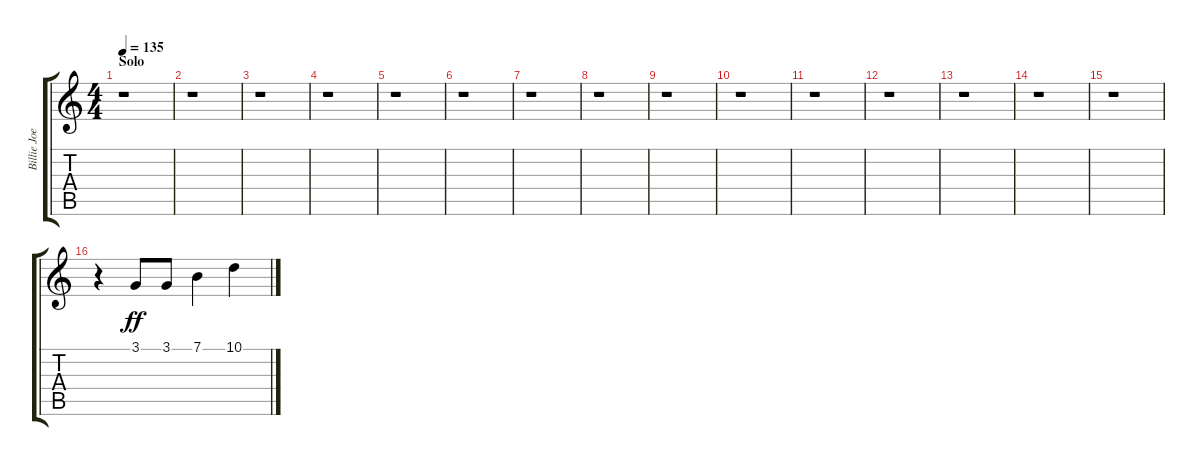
\track ("Billie Joe Armstrong (Voice)" "Billie Joe") {instrument lead6voice}
\staff {score tabs}
\tuning (E4 B3 G3 D3 A2 E2) {hide}
\ts (4 4)
\section ("" "Solo")
\tempo 135
\clef g2
\ks c
r.1{dy ff} |
r.1 |
r.1 |
r.1 |
r.1 |
r.1 |
r.1 |
r.1 |
r.1 |
r.1 |
r.1 |
r.1 |
r.1 |
r.1 |
r.1 |
r.4 3.1.8 3.1.8 7.1.4 10.1.4
